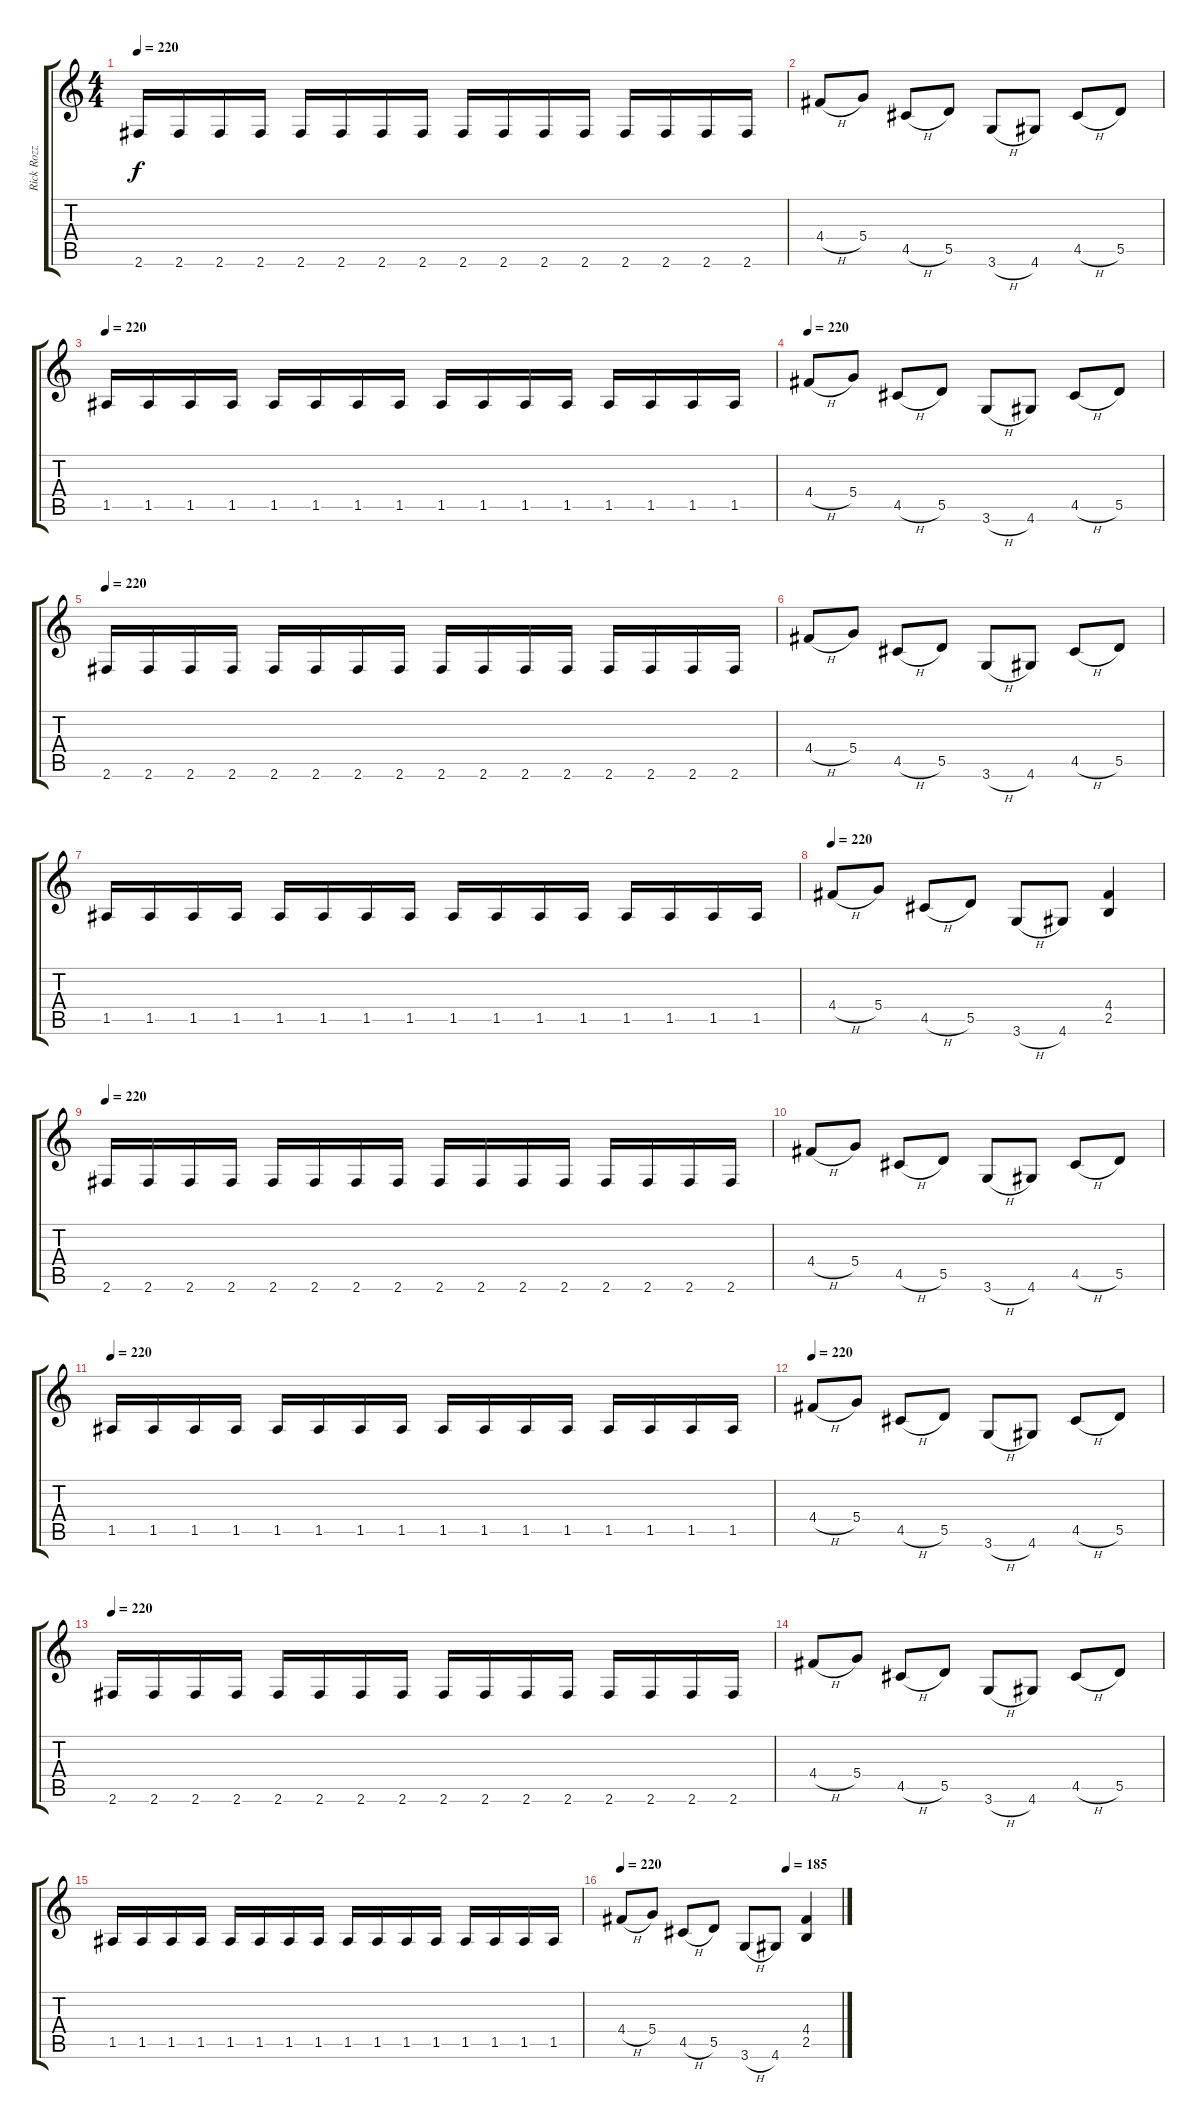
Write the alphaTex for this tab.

\track ("Rick Rozz" "Rick Rozz") {instrument distortionguitar}
\staff {score tabs}
\tuning (E4 B3 G3 D3 A2 E2) {hide}
\ts (4 4)
\tempo 220
\clef g2
\ks c
2.6.16{dy f} 2.6.16 2.6.16 2.6.16 2.6.16 2.6.16 2.6.16 2.6.16 2.6.16 2.6.16 2.6.16 2.6.16 2.6.16 2.6.16 2.6.16 2.6.16 |
4.4{h}.8 5.4.8 4.5{h}.8 5.5.8 3.6{h}.8 4.6.8 4.5{h}.8 5.5.8 |
\tempo 220
1.5.16 1.5.16 1.5.16 1.5.16 1.5.16 1.5.16 1.5.16 1.5.16 1.5.16 1.5.16 1.5.16 1.5.16 1.5.16 1.5.16 1.5.16 1.5.16 |
\tempo 220
4.4{h}.8 5.4.8 4.5{h}.8 5.5.8 3.6{h}.8 4.6.8 4.5{h}.8 5.5.8 |
\tempo 220
2.6.16 2.6.16 2.6.16 2.6.16 2.6.16 2.6.16 2.6.16 2.6.16 2.6.16 2.6.16 2.6.16 2.6.16 2.6.16 2.6.16 2.6.16 2.6.16 |
4.4{h}.8 5.4.8 4.5{h}.8 5.5.8 3.6{h}.8 4.6.8 4.5{h}.8 5.5.8 |
1.5.16 1.5.16 1.5.16 1.5.16 1.5.16 1.5.16 1.5.16 1.5.16 1.5.16 1.5.16 1.5.16 1.5.16 1.5.16 1.5.16 1.5.16 1.5.16 |
\tempo 220
4.4{h}.8 5.4.8 4.5{h}.8 5.5.8 3.6{h}.8 4.6.8 (4.4 2.5).4 |
\tempo 220
2.6.16 2.6.16 2.6.16 2.6.16 2.6.16 2.6.16 2.6.16 2.6.16 2.6.16 2.6.16 2.6.16 2.6.16 2.6.16 2.6.16 2.6.16 2.6.16 |
4.4{h}.8 5.4.8 4.5{h}.8 5.5.8 3.6{h}.8 4.6.8 4.5{h}.8 5.5.8 |
\tempo 220
1.5.16 1.5.16 1.5.16 1.5.16 1.5.16 1.5.16 1.5.16 1.5.16 1.5.16 1.5.16 1.5.16 1.5.16 1.5.16 1.5.16 1.5.16 1.5.16 |
\tempo 220
4.4{h}.8 5.4.8 4.5{h}.8 5.5.8 3.6{h}.8 4.6.8 4.5{h}.8 5.5.8 |
\tempo 220
2.6.16 2.6.16 2.6.16 2.6.16 2.6.16 2.6.16 2.6.16 2.6.16 2.6.16 2.6.16 2.6.16 2.6.16 2.6.16 2.6.16 2.6.16 2.6.16 |
4.4{h}.8 5.4.8 4.5{h}.8 5.5.8 3.6{h}.8 4.6.8 4.5{h}.8 5.5.8 |
1.5.16 1.5.16 1.5.16 1.5.16 1.5.16 1.5.16 1.5.16 1.5.16 1.5.16 1.5.16 1.5.16 1.5.16 1.5.16 1.5.16 1.5.16 1.5.16 |
\tempo 220
\tempo (185 0.75)
4.4{h}.8 5.4.8 4.5{h}.8 5.5.8 3.6{h}.8 4.6.8 (4.4 2.5).4
